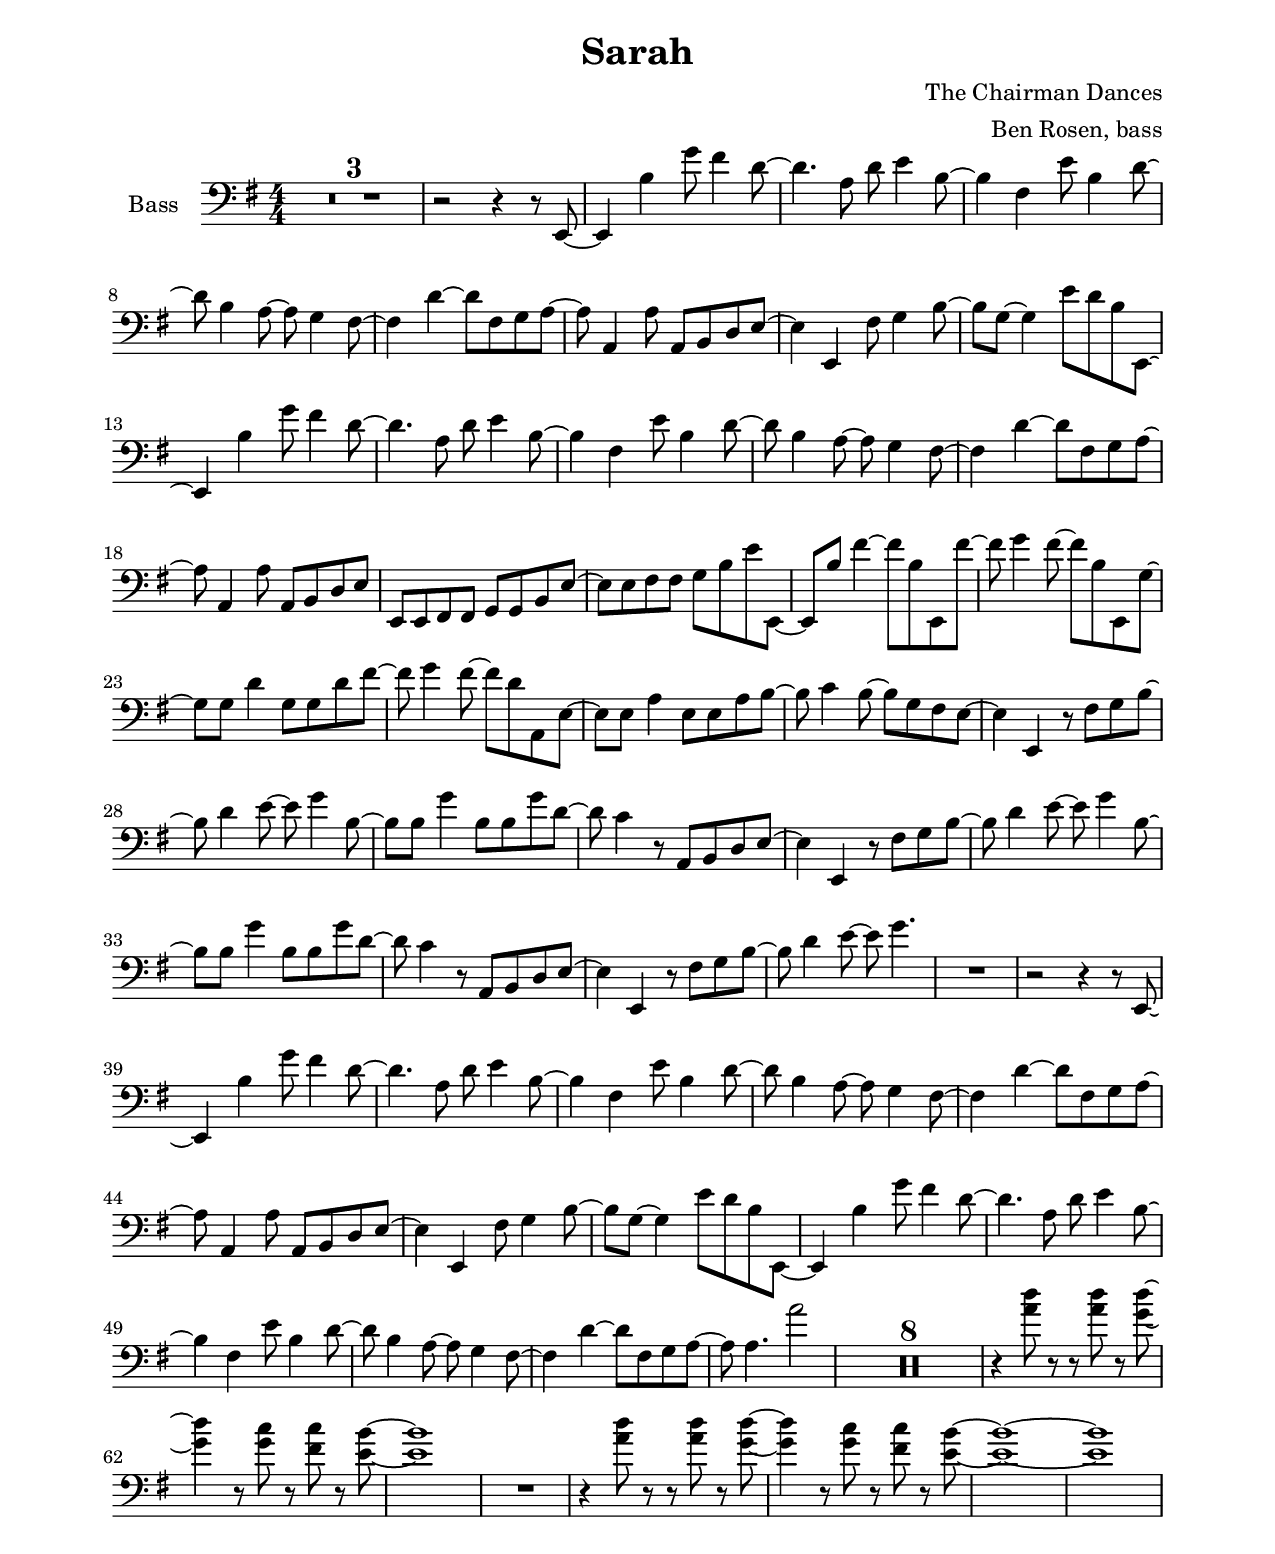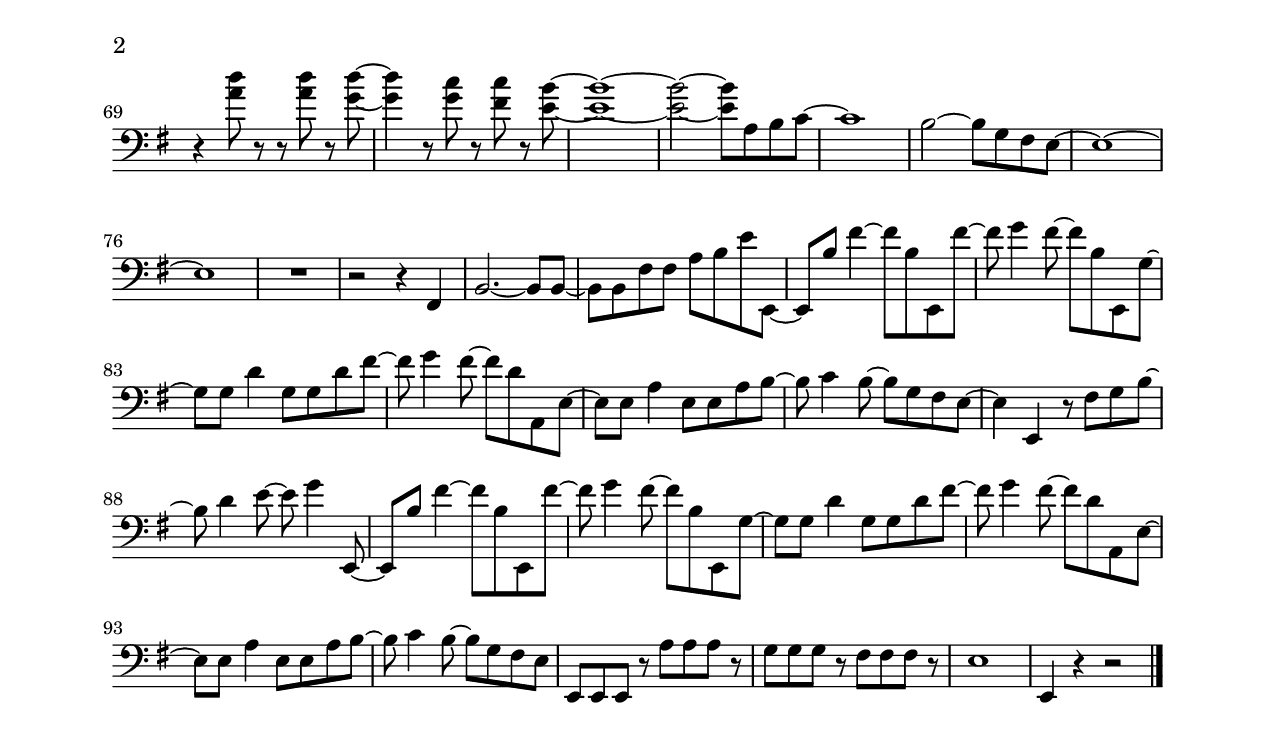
\version "2.24.0"

\include "settings.ily"

\header {
  title = "Sarah"
  composer = "The Chairman Dances"
  arranger = "Ben Rosen, bass"
}

music = \relative e, {
  \key e \minor
  \clef "bass"

  | R1 * 3

  | r2 r4 r8 e8 ~
  | e4 b''4 g'8 fs4 d8 ~
  | d4. a8 d8 e4 b8 ~
  | b4 fs4 e'8 b4 d8 ~

  | d8 b4 a8 ~ a8 g4 fs8 ~
  | fs4 d'4 ~ d8 fs,8 g8 a8 ~
  | a8 a,4 a'8 a,8 b8 d8 e8 ~
  | e4 e,4 fs'8 g4 b8 ~

  | b8 g8 ~ g4 e'8 d8 b8 e,,8 ~
  | e4 b''4 g'8 fs4 d8 ~
  | d4. a8 d8 e4 b8 ~
  | b4 fs4 e'8 b4 d8 ~

  | d8 b4 a8 ~ a8 g4 fs8 ~
  | fs4 d'4 ~ d8 fs,8 g8 a8 ~
  | a8 a,4 a'8 a,8 b8 d8 e8
  | e,8 e8 fs8 fs8 g8 g8 b8 e8 ~

  | e8 e8 fs8 fs8 g8 b8 e8 e,,8 ~
  | e8 b''8 fs'4 ~ fs8 b,8 e,,8 fs''8 ~
  | fs8 g4 fs8 ~ fs8 b,8 e,,8 g'8 ~
  | g8 g8 d'4 g,8 g8 d'8 fs8 ~

  | fs8 g4 fs8 ~ fs8 d8 a,8 e'8 ~
  | e8 e8 a4 e8 e8 a8 b8 ~
  | b8 c4 b8 ~ b8 g8 fs8 e8 ~
  | e4 e,4 r8 fs'8 g8 b8 ~

  | b8 d4 e8 ~ e8 g4 b,8 ~
  | b8 b8 g'4 b,8 b8 g'8 d8 ~
  | d8 c4 r8 a,8 b8 d8 e8 ~
  | e4 e,4 r8 fs'8 g8 b8 ~

  | b8 d4 e8 ~ e8 g4 b,8 ~
  | b8 b8 g'4 b,8 b8 g'8 d8 ~
  | d8 c4 r8 a,8 b8 d8 e8 ~
  | e4 e,4 r8 fs'8 g8 b8 ~

  | b8 d4 e8 ~ e8 g4.
  | R1
  | r2 r4 r8 e,,8 ~
  | e4 b''4 g'8 fs4 d8 ~

  | d4. a8 d8 e4 b8 ~
  | b4 fs4 e'8 b4 d8 ~
  | d8 b4 a8 ~ a8 g4 fs8 ~
  | fs4 d'4 ~ d8 fs,8 g8 a8 ~

  | a8 a,4 a'8 a,8 b8 d8 e8 ~
  | e4 e,4 fs'8 g4 b8 ~
  | b8 g8 ~ g4 e'8 d8 b8 e,,8 ~
  | e4 b''4 g'8 fs4 d8 ~

  | d4. a8 d8 e4 b8 ~
  | b4 fs4 e'8 b4 d8 ~
  | d8 b4 a8 ~ a8 g4 fs8 ~
  | fs4 d'4 ~ d8 fs,8 g8 a8 ~

  | a8 a4. a'2
  | R1 * 8
  | r4 <a d>8 r8 r8 <a d>8 r8 <g d'>8 ~ ~
  | <g d'>4 r8 <g c>8 r8 <fs c'>8 r8 <e b'>8 ~ ~

  | <e b'>1
  | R1
  | r4 <a d>8 r8 r8 <a d>8 r8 <g d'>8 ~ ~
  | <g d'>4 r8 <g c>8 r8 <fs c'>8 r8 <e b'>8 ~ ~

  | <e b'>1 ~ ~
  | <e b'>1
  | r4 <a d>8 r8 r8 <a d>8 r8 <g d'>8 ~ ~
  | <g d'>4 r8 <g c>8 r8 <fs c'>8 r8 <e b'>8 ~ ~

  | <e b'>1 ~ ~
  | <e b'>2 ~ ~ <e b'>8 a,8 b8 c8 ~
  | c1
  | b2 ~ b8 g8 fs8 e8 ~

  | e1 ~
  | e1
  | R1
  | r2 r4 fs,4

  | b2. ~ b8 b8 ~
  | b8 b8 fs'8 fs8 a8 b8 e8 e,,8 ~
  | e8 b''8 fs'4 ~ fs8 b,8 e,,8 fs''8 ~
  | fs8 g4 fs8 ~ fs8 b,8 e,,8 g'8 ~

  | g8 g8 d'4 g,8 g8 d'8 fs8 ~
  | fs8 g4 fs8 ~ fs8 d8 a,8 e'8 ~
  | e8 e8 a4 e8 e8 a8 b8 ~
  | b8 c4 b8 ~ b8 g8 fs8 e8 ~

  | e4 e,4 r8 fs'8 g8 b8 ~
  | b8 d4 e8 ~ e8 g4 e,,8 ~
  | e8 b''8 fs'4 ~ fs8 b,8 e,,8 fs''8 ~
  | fs8 g4 fs8 ~ fs8 b,8 e,,8 g'8 ~

  | g8 g8 d'4 g,8 g8 d'8 fs8 ~
  | fs8 g4 fs8 ~ fs8 d8 a,8 e'8 ~
  | e8 e8 a4 e8 e8 a8 b8 ~
  | b8 c4 b8 ~ b8 g8 fs8 e8

  | e,8 e8 e8 r8 a'8 a8 a8 r8
  | g8 g8 g8 r8 fs8 fs8 fs8 r8
  | e1
  | e,4 r4 r2

  \bar "|."
}

\score {
  \new Staff \with {
    instrumentName = "Bass"
    \numericTimeSignature
  } {
    \compressMMRests
    \music
  }
}
